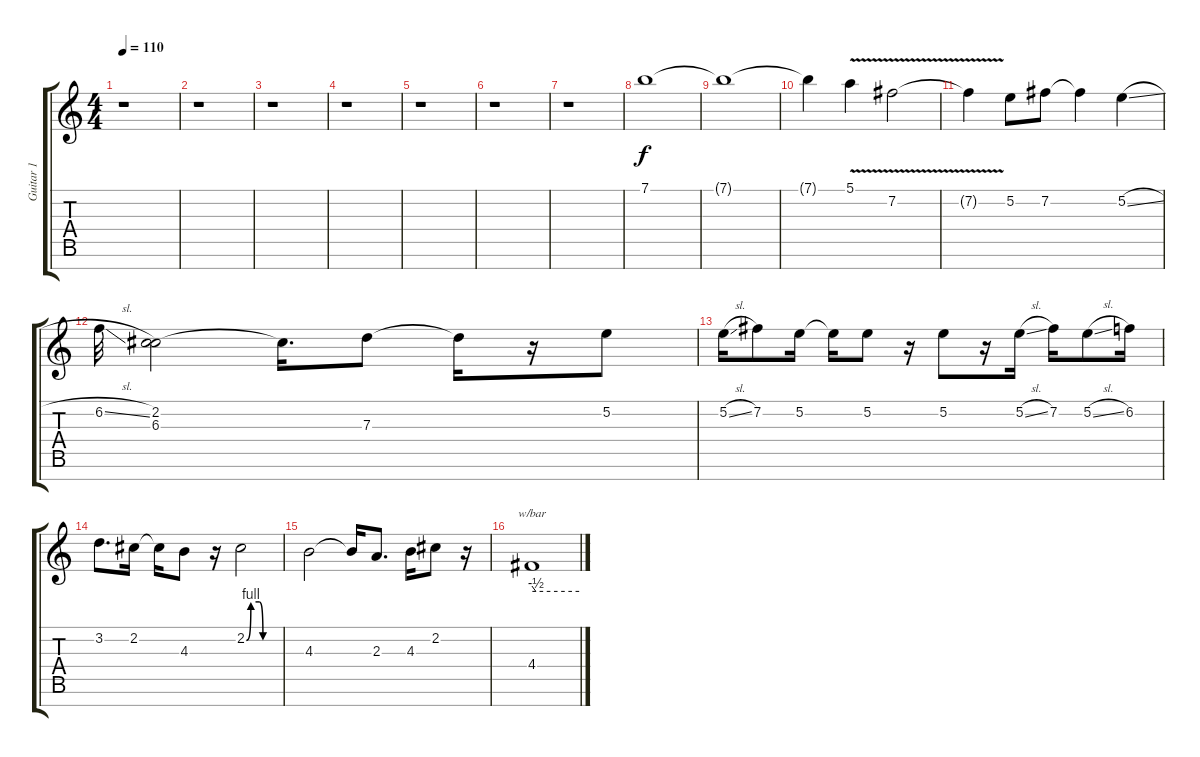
\track ("Guitar 1" "Guitar 1") {instrument electricguitarmuted}
\staff {score tabs}
\tuning (E4 B3 G3 D3 A2 E2 B1) {hide}
\ts (4 4)
\tempo 110
\clef g2
\ks c
r.1{dy f} |
r.1 |
r.1 |
r.1 |
r.1 |
r.1 |
r.1 |
7.1.1{volume 14 instrument distortionguitar} |
7.1{t}.1 |
7.1{t}.4 5.1{v}.4 7.2{v}.2 |
7.2{t}.4 5.2.8 7.2.8 7.2{t}.4 5.2{sl}.4 |
6.2{sl}.32 (2.2 6.3).2 2.2{t}.16{d} 7.3.8 7.3{t}.16 r.16 5.2.8 |
5.2{sl}.16 7.2.8 5.2.16 5.2{t}.16 5.2.8 r.16 5.2.8 r.16 5.2{sl}.16 7.2.16 5.2{sl}.8 6.2.16 |
3.2.8{d} 2.2.16 2.2{t}.16 4.3.8 r.16 2.2{be (custom 0 0 8 4 23 4 30 0 60 0)}.2 |
4.3.2 4.3{t}.16 2.3.8{d} 4.3.16 2.2.8 r.16 |
4.4.1{tbe (custom default 0 0 5 -2 60 -2)}
